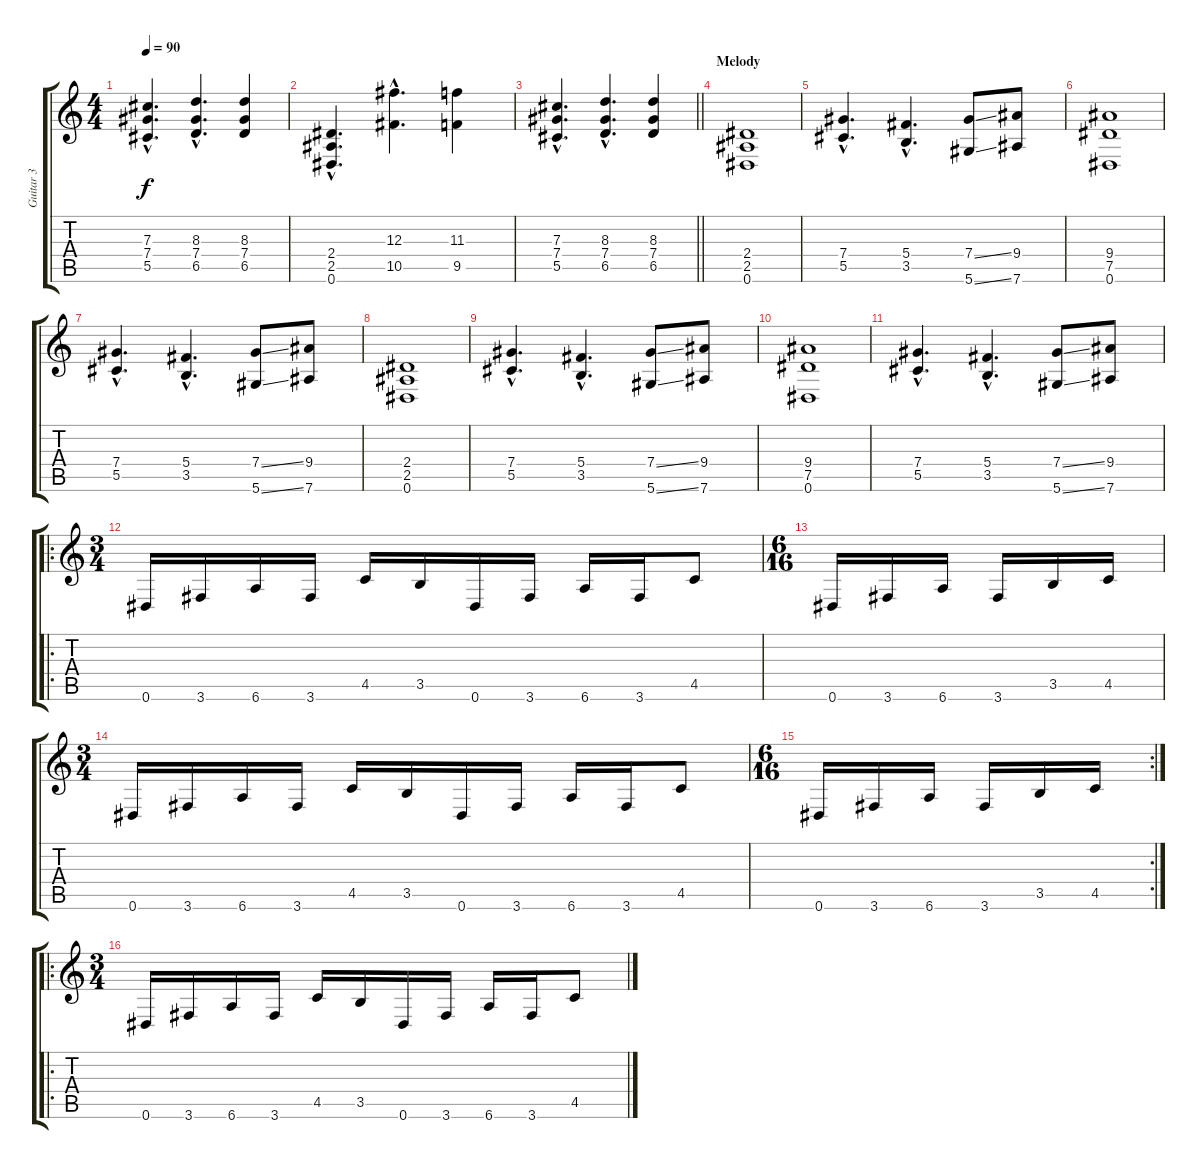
\track ("Guitar 3" "Guitar 3") {instrument distortionguitar}
\staff {score tabs}
\tuning (Eb4 Bb3 Gb3 Db3 Ab2 Eb2) {hide}
\ts (4 4)
\tempo 90
\clef g2
\ks c
(7.3{hac} 7.4{hac} 5.5{hac}).4{d dy f} (8.3{hac} 7.4{hac} 6.5{hac}).4{d} (8.3 7.4 6.5).4 |
(2.4{hac} 2.5{hac} 0.6{hac}).4{d} (12.3{hac} 10.5{hac}).4{d} (11.3 9.5).4 |
\barLineRight lightlight
(7.3{hac} 7.4{hac} 5.5{hac}).4{d} (8.3{hac} 7.4{hac} 6.5{hac}).4{d} (8.3 7.4 6.5).4 |
\section ("" "Melody")
(2.4 2.5 0.6).1 |
(7.4{hac} 5.5{hac}).4{d} (5.4{hac} 3.5{hac}).4{d} (7.4{ss} 5.6{ss}).8 (9.4 7.6).8 |
(9.4 7.5 0.6).1 |
(7.4{hac} 5.5{hac}).4{d} (5.4{hac} 3.5{hac}).4{d} (7.4{ss} 5.6{ss}).8 (9.4 7.6).8 |
(2.4 2.5 0.6).1 |
(7.4{hac} 5.5{hac}).4{d} (5.4{hac} 3.5{hac}).4{d} (7.4{ss} 5.6{ss}).8 (9.4 7.6).8 |
(9.4 7.5 0.6).1 |
(7.4{hac} 5.5{hac}).4{d} (5.4{hac} 3.5{hac}).4{d} (7.4{ss} 5.6{ss}).8 (9.4 7.6).8 |
\ro
\ts (3 4)
0.6.16 3.6.16 6.6.16 3.6.16 4.5.16 3.5.16 0.6.16 3.6.16 6.6.16 3.6.16 4.5.8 |
\ts (6 16)
0.6.16 3.6.16 6.6.16 3.6.16 3.5.16 4.5.16 |
\ts (3 4)
0.6.16 3.6.16 6.6.16 3.6.16 4.5.16 3.5.16 0.6.16 3.6.16 6.6.16 3.6.16 4.5.8 |
\rc 2
\ts (6 16)
0.6.16 3.6.16 6.6.16 3.6.16 3.5.16 4.5.16 |
\ro
\ts (3 4)
0.6.16 3.6.16 6.6.16 3.6.16 4.5.16 3.5.16 0.6.16 3.6.16 6.6.16 3.6.16 4.5.8
